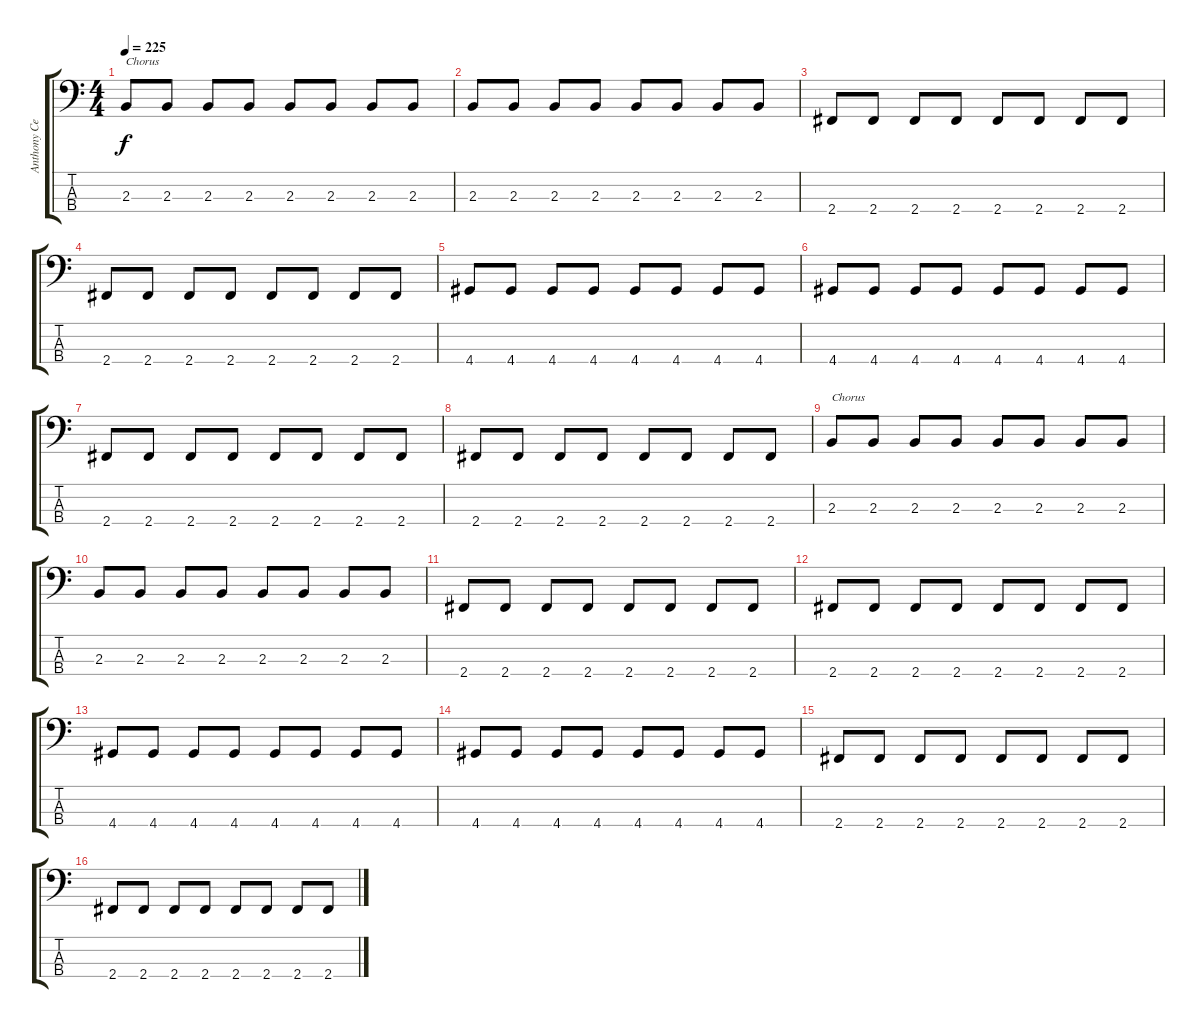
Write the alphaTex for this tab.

\track ("Anthony Celestino (Bass)" "Anthony Ce") {instrument electricbassfinger}
\staff {score tabs}
\tuning (G2 D2 A1 E1) {hide}
\ts (4 4)
\tempo 225
\clef f4
\ks c
2.3.8{txt "Chorus" dy f} 2.3.8 2.3.8 2.3.8 2.3.8 2.3.8 2.3.8 2.3.8 |
2.3.8 2.3.8 2.3.8 2.3.8 2.3.8 2.3.8 2.3.8 2.3.8 |
2.4.8 2.4.8 2.4.8 2.4.8 2.4.8 2.4.8 2.4.8 2.4.8 |
2.4.8 2.4.8 2.4.8 2.4.8 2.4.8 2.4.8 2.4.8 2.4.8 |
4.4.8 4.4.8 4.4.8 4.4.8 4.4.8 4.4.8 4.4.8 4.4.8 |
4.4.8 4.4.8 4.4.8 4.4.8 4.4.8 4.4.8 4.4.8 4.4.8 |
2.4.8 2.4.8 2.4.8 2.4.8 2.4.8 2.4.8 2.4.8 2.4.8 |
2.4.8 2.4.8 2.4.8 2.4.8 2.4.8 2.4.8 2.4.8 2.4.8 |
2.3.8{txt "Chorus"} 2.3.8 2.3.8 2.3.8 2.3.8 2.3.8 2.3.8 2.3.8 |
2.3.8 2.3.8 2.3.8 2.3.8 2.3.8 2.3.8 2.3.8 2.3.8 |
2.4.8 2.4.8 2.4.8 2.4.8 2.4.8 2.4.8 2.4.8 2.4.8 |
2.4.8 2.4.8 2.4.8 2.4.8 2.4.8 2.4.8 2.4.8 2.4.8 |
4.4.8 4.4.8 4.4.8 4.4.8 4.4.8 4.4.8 4.4.8 4.4.8 |
4.4.8 4.4.8 4.4.8 4.4.8 4.4.8 4.4.8 4.4.8 4.4.8 |
2.4.8 2.4.8 2.4.8 2.4.8 2.4.8 2.4.8 2.4.8 2.4.8 |
2.4.8 2.4.8 2.4.8 2.4.8 2.4.8 2.4.8 2.4.8 2.4.8
